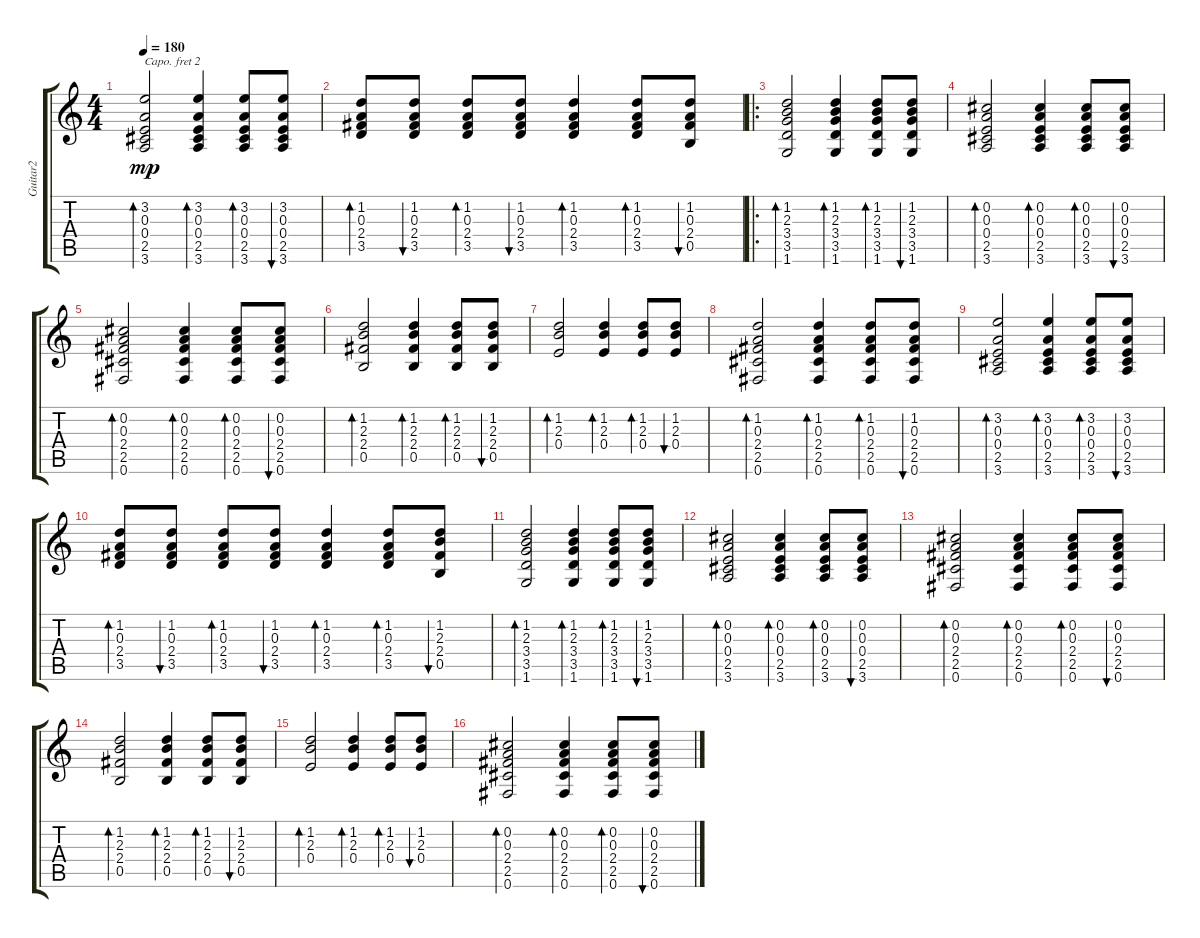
\track ("Guitar2" "Guitar2") {instrument acousticguitarsteel}
\staff {score tabs}
\capo 2
\tuning (E4 B3 G3 D3 A2 E2) {hide}
\ts (4 4)
\tempo 180
\clef g2
\ks c
(3.2 0.3 0.4 2.5 3.6).2{bd 60 dy mp} (3.2 0.3 0.4 2.5 3.6).4{bd 60} (3.2 0.3 0.4 2.5 3.6).8{bd 60} (3.2 0.3 0.4 2.5 3.6).8{bu 60} |
(1.2 0.3 2.4 3.5).8{bd 60} (1.2 0.3 2.4 3.5).8{bu 60} (1.2 0.3 2.4 3.5).8{bd 60} (1.2 0.3 2.4 3.5).8{bu 60} (1.2 0.3 2.4 3.5).4{bd 60} (1.2 0.3 2.4 3.5).8{bd 60} (1.2 0.3 2.4 0.5).8{bu 60} |
\ro
(1.2 2.3 3.4 3.5 1.6).2{bd 60} (1.2 2.3 3.4 3.5 1.6).4{bd 60} (1.2 2.3 3.4 3.5 1.6).8{bd 60} (1.2 2.3 3.4 3.5 1.6).8{bu 60} |
(0.2 0.3 0.4 2.5 3.6).2{bd 60} (0.2 0.3 0.4 2.5 3.6).4{bd 60} (0.2 0.3 0.4 2.5 3.6).8{bd 60} (0.2 0.3 0.4 2.5 3.6).8{bu 60} |
(0.2 0.3 2.4 2.5 0.6).2{bd 60} (0.2 0.3 2.4 2.5 0.6).4{bd 60} (0.2 0.3 2.4 2.5 0.6).8{bd 60} (0.2 0.3 2.4 2.5 0.6).8{bu 60} |
(1.2 2.3 2.4 0.5).2{bd 60} (1.2 2.3 2.4 0.5).4{bd 60} (1.2 2.3 2.4 0.5).8{bd 60} (1.2 2.3 2.4 0.5).8{bu 60} |
(1.2 2.3 0.4).2{bd 60} (1.2 2.3 0.4).4{bd 60} (1.2 2.3 0.4).8{bd 60} (1.2 2.3 0.4).8{bu 60} |
(1.2 0.3 2.4 2.5 0.6).2{bd 60} (1.2 0.3 2.4 2.5 0.6).4{bd 60} (1.2 0.3 2.4 2.5 0.6).8{bd 60} (1.2 0.3 2.4 2.5 0.6).8{bu 60} |
(3.2 0.3 0.4 2.5 3.6).2{bd 60} (3.2 0.3 0.4 2.5 3.6).4{bd 60} (3.2 0.3 0.4 2.5 3.6).8{bd 60} (3.2 0.3 0.4 2.5 3.6).8{bu 60} |
(1.2 0.3 2.4 3.5).8{bd 60} (1.2 0.3 2.4 3.5).8{bu 60} (1.2 0.3 2.4 3.5).8{bd 60} (1.2 0.3 2.4 3.5).8{bu 60} (1.2 0.3 2.4 3.5).4{bd 60} (1.2 0.3 2.4 3.5).8{bd 60} (1.2 2.3 2.4 0.5).8{bu 60} |
(1.2 2.3 3.4 3.5 1.6).2{bd 60} (1.2 2.3 3.4 3.5 1.6).4{bd 60} (1.2 2.3 3.4 3.5 1.6).8{bd 60} (1.2 2.3 3.4 3.5 1.6).8{bu 60} |
(0.2 0.3 0.4 2.5 3.6).2{bd 60} (0.2 0.3 0.4 2.5 3.6).4{bd 60} (0.2 0.3 0.4 2.5 3.6).8{bd 60} (0.2 0.3 0.4 2.5 3.6).8{bu 60} |
(0.2 0.3 2.4 2.5 0.6).2{bd 60} (0.2 0.3 2.4 2.5 0.6).4{bd 60} (0.2 0.3 2.4 2.5 0.6).8{bd 60} (0.2 0.3 2.4 2.5 0.6).8{bu 60} |
(1.2 2.3 2.4 0.5).2{bd 60} (1.2 2.3 2.4 0.5).4{bd 60} (1.2 2.3 2.4 0.5).8{bd 60} (1.2 2.3 2.4 0.5).8{bu 60} |
(1.2 2.3 0.4).2{bd 60} (1.2 2.3 0.4).4{bd 60} (1.2 2.3 0.4).8{bd 60} (1.2 2.3 0.4).8{bu 60} |
(0.2 0.3 2.4 2.5 0.6).2{bd 60} (0.2 0.3 2.4 2.5 0.6).4{bd 60} (0.2 0.3 2.4 2.5 0.6).8{bd 60} (0.2 0.3 2.4 2.5 0.6).8{bu 60}
